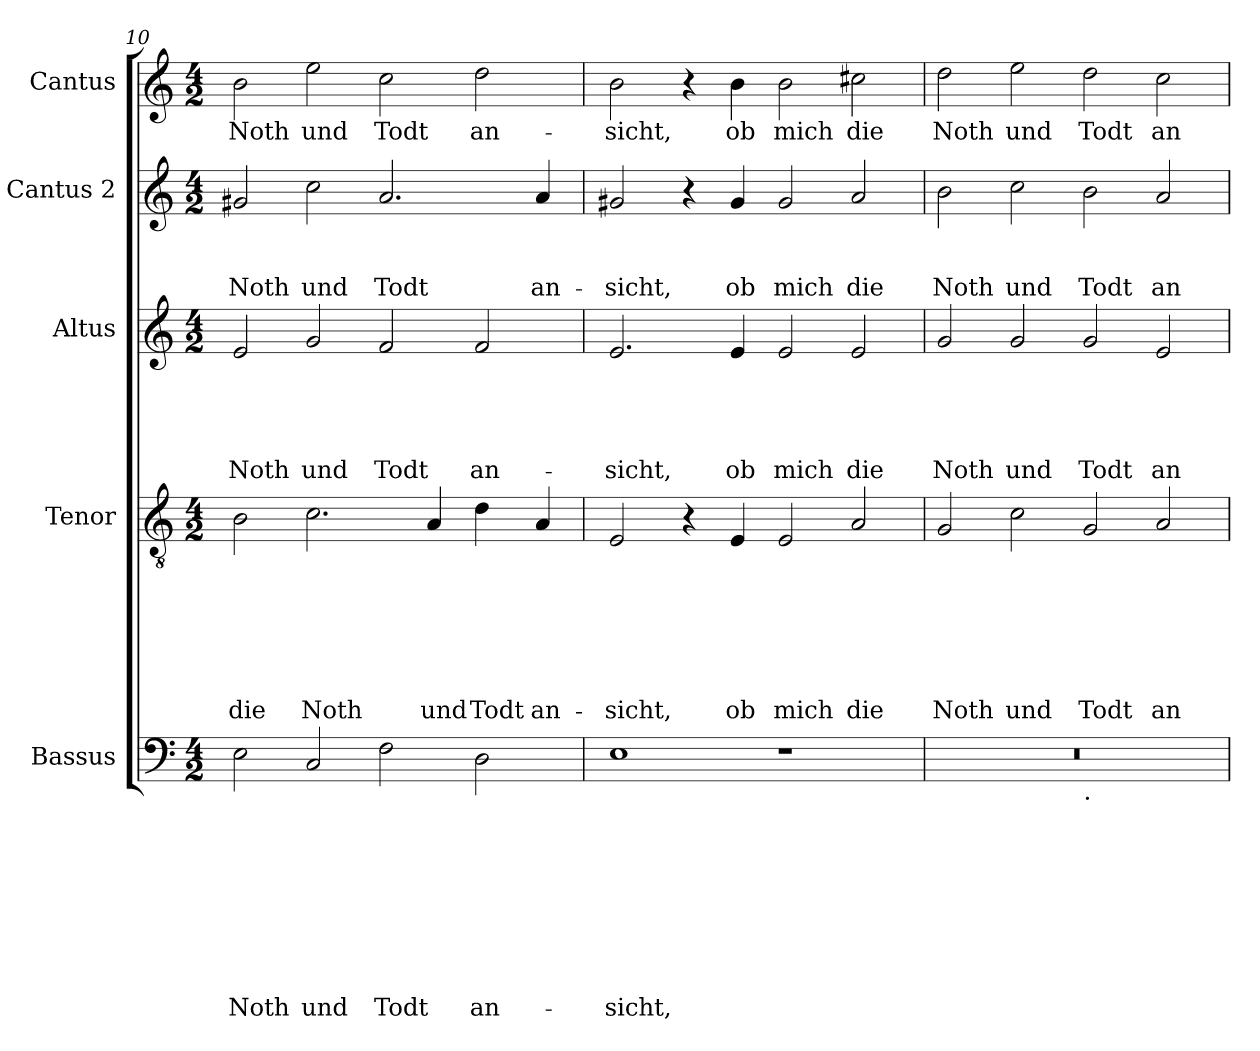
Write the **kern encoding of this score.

**kern	**text	**text	**text	**text	**text	**text	**text	**text	**text	**kern	**text	**text	**text	**text	**text	**text	**text	**kern	**text	**text	**text	**text	**text	**kern	**text	**text	**text	**kern	**text
*part5	*part5	*part5	*part5	*part5	*part5	*part5	*part5	*part5	*part5	*part4	*part4	*part4	*part4	*part4	*part4	*part4	*part4	*part3	*part3	*part3	*part3	*part3	*part3	*part2	*part2	*part2	*part2	*part1	*part1
*staff5	*staff5	*staff5	*staff5	*staff5	*staff5	*staff5	*staff5	*staff5	*staff5	*staff4	*staff4	*staff4	*staff4	*staff4	*staff4	*staff4	*staff4	*staff3	*staff3	*staff3	*staff3	*staff3	*staff3	*staff2	*staff2	*staff2	*staff2	*staff1	*staff1
*I"Bassus	*	*	*	*	*	*	*	*	*	*I"Tenor	*	*	*	*	*	*	*	*I"Altus	*	*	*	*	*	*I"Cantus 2	*	*	*	*I"Cantus	*
*I'B.	*	*	*	*	*	*	*	*	*	*I'T.	*	*	*	*	*	*	*	*I'A.	*	*	*	*	*	*I'C. 2	*	*	*	*I'C.	*
*clefF4	*	*	*	*	*	*	*	*	*	*clefGv2	*	*	*	*	*	*	*	*clefG2	*	*	*	*	*	*clefG2	*	*	*	*clefG2	*
*k[]	*	*	*	*	*	*	*	*	*	*k[]	*	*	*	*	*	*	*	*k[]	*	*	*	*	*	*k[]	*	*	*	*k[]	*
*C:	*	*	*	*	*	*	*	*	*	*C:	*	*	*	*	*	*	*	*C:	*	*	*	*	*	*C:	*	*	*	*C:	*
*M4/2	*	*	*	*	*	*	*	*	*	*M4/2	*	*	*	*	*	*	*	*M4/2	*	*	*	*	*	*M4/2	*	*	*	*M4/2	*
=10	=10	=10	=10	=10	=10	=10	=10	=10	=10	=10	=10	=10	=10	=10	=10	=10	=10	=10	=10	=10	=10	=10	=10	=10	=10	=10	=10	=10	=10
!	!	!	!	!	!	!	!	!	!LO:LY:b	!	!	!	!	!	!	!	!LO:LY:b	!	!	!	!	!	!LO:LY:b	!	!	!	!LO:LY:b	!	!LO:LY:b
2E\	.	.	.	.	.	.	.	.	Noth	2B\	.	.	.	.	.	.	die	2e/	.	.	.	.	Noth	2g#X/	.	.	Noth	2b\	Noth
!	!	!	!	!	!	!	!	!	!LO:LY:b	!	!	!	!	!	!	!	!LO:LY:b	!	!	!	!	!	!LO:LY:b	!	!	!	!LO:LY:b	!	!LO:LY:b
2C/	.	.	.	.	.	.	.	.	und	2.c\	.	.	.	.	.	.	Noth	2g/	.	.	.	.	und	2cc\	.	.	und	2ee\	und
!	!	!	!	!	!	!	!	!	!LO:LY:b	!	!	!	!	!	!	!	!	!	!	!	!	!	!LO:LY:b	!	!	!	!LO:LY:b	!	!LO:LY:b
2F\	.	.	.	.	.	.	.	.	Todt	.	.	.	.	.	.	.	.	2f/	.	.	.	.	Todt	2.a/	.	.	Todt	2cc\	Todt
!	!	!	!	!	!	!	!	!	!	!	!	!	!	!	!	!	!LO:LY:b	!	!	!	!	!	!	!	!	!	!	!	!
.	.	.	.	.	.	.	.	.	.	4A/	.	.	.	.	.	.	und	.	.	.	.	.	.	.	.	.	.	.	.
!	!	!	!	!	!	!	!	!	!LO:LY:b	!	!	!	!	!	!	!	!LO:LY:b	!	!	!	!	!	!LO:LY:b	!	!	!	!	!	!LO:LY:b
2D\	.	.	.	.	.	.	.	.	an-	4d\	.	.	.	.	.	.	Todt	2f/	.	.	.	.	an-	.	.	.	.	2dd\	an-
!	!	!	!	!	!	!	!	!	!	!	!	!	!	!	!	!	!LO:LY:b	!	!	!	!	!	!	!	!	!	!LO:LY:b	!	!
.	.	.	.	.	.	.	.	.	.	4A/	.	.	.	.	.	.	an-	.	.	.	.	.	.	4a/	.	.	an-	.	.
=11	=11	=11	=11	=11	=11	=11	=11	=11	=11	=11	=11	=11	=11	=11	=11	=11	=11	=11	=11	=11	=11	=11	=11	=11	=11	=11	=11	=11	=11
!	!	!	!	!	!	!	!	!	!LO:LY:b	!	!	!	!	!	!	!	!LO:LY:b	!	!	!	!	!	!LO:LY:b	!	!	!	!LO:LY:b	!	!LO:LY:b
1E	.	.	.	.	.	.	.	.	-sicht,	2E/	.	.	.	.	.	.	-sicht,	2.e/	.	.	.	.	-sicht,	2g#X/	.	.	-sicht,	2b\	-sicht,
.	.	.	.	.	.	.	.	.	.	4r	.	.	.	.	.	.	.	.	.	.	.	.	.	4r	.	.	.	4r	.
!	!	!	!	!	!	!	!	!	!	!	!	!	!	!	!	!	!LO:LY:b	!	!	!	!	!	!LO:LY:b	!	!	!	!LO:LY:b	!	!LO:LY:b
.	.	.	.	.	.	.	.	.	.	4E/	.	.	.	.	.	.	ob	4e/	.	.	.	.	ob	4g#/	.	.	ob	4b\	ob
!	!	!	!	!	!	!	!	!	!	!	!	!	!	!	!	!	!LO:LY:b	!	!	!	!	!	!LO:LY:b	!	!	!	!LO:LY:b	!	!LO:LY:b
1r	.	.	.	.	.	.	.	.	.	2E/	.	.	.	.	.	.	mich	2e/	.	.	.	.	mich	2g#/	.	.	mich	2b\	mich
!	!	!	!	!	!	!	!	!	!	!	!	!	!	!	!	!	!LO:LY:b	!	!	!	!	!	!LO:LY:b	!	!	!	!LO:LY:b	!	!LO:LY:b
.	.	.	.	.	.	.	.	.	.	2A/	.	.	.	.	.	.	die	2e/	.	.	.	.	die	2a/	.	.	die	2cc#X\	die
!!LO:PB:g=z
=12	=12	=12	=12	=12	=12	=12	=12	=12	=12	=12	=12	=12	=12	=12	=12	=12	=12	=12	=12	=12	=12	=12	=12	=12	=12	=12	=12	=12	=12
!	!	!	!	!	!	!	!	!	!	!	!	!	!	!	!	!	!LO:LY:b	!	!	!	!	!	!LO:LY:b	!	!	!	!LO:LY:b	!	!LO:LY:b
*^	*	*	*	*	*	*	*	*	*	*	*	*	*	*	*	*	*	*	*	*	*	*	*	*	*	*	*	*	*
0r	1ryy	.	.	.	.	.	.	.	.	.	2G/	.	.	.	.	.	.	Noth	2g/	.	.	.	.	Noth	2b\	.	.	Noth	2dd\	Noth
!	!	!	!	!	!	!	!	!	!	!	!	!	!	!	!	!	!	!LO:LY:b	!	!	!	!	!	!LO:LY:b	!	!	!	!LO:LY:b	!	!LO:LY:b
.	.	.	.	.	.	.	.	.	.	.	2c\	.	.	.	.	.	.	und	2g/	.	.	.	.	und	2cc\	.	.	und	2ee\	und
!	!LO:TX:b:t=.	!	!	!	!	!	!	!	!	!	!	!	!	!	!	!	!	!	!	!	!	!	!	!	!	!	!	!	!	!
!	!	!	!	!	!	!	!	!	!	!	!	!	!	!	!	!	!	!LO:LY:b	!	!	!	!	!	!LO:LY:b	!	!	!	!LO:LY:b	!	!LO:LY:b
.	1ryy	.	.	.	.	.	.	.	.	.	2G/	.	.	.	.	.	.	Todt	2g/	.	.	.	.	Todt	2b\	.	.	Todt	2dd\	Todt
!	!	!	!	!	!	!	!	!	!	!	!	!	!	!	!	!	!	!LO:LY:b	!	!	!	!	!	!LO:LY:b	!	!	!	!LO:LY:b	!	!LO:LY:b
.	.	.	.	.	.	.	.	.	.	.	2A/	.	.	.	.	.	.	an-	2e/	.	.	.	.	an-	2a/	.	.	an-	2cc\	an-
*v	*v	*	*	*	*	*	*	*	*	*	*	*	*	*	*	*	*	*	*	*	*	*	*	*	*	*	*	*	*	*
=	=	=	=	=	=	=	=	=	=	=	=	=	=	=	=	=	=	=	=	=	=	=	=	=	=	=	=	=	=
*-	*-	*-	*-	*-	*-	*-	*-	*-	*-	*-	*-	*-	*-	*-	*-	*-	*-	*-	*-	*-	*-	*-	*-	*-	*-	*-	*-	*-	*-
